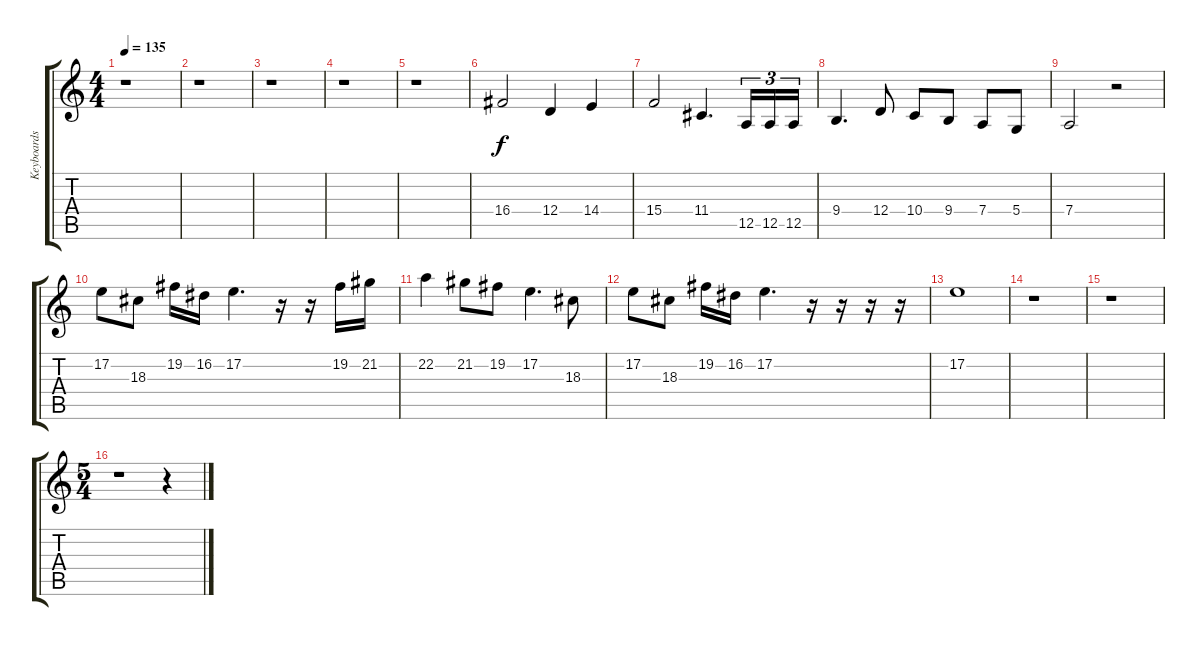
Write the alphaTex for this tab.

\track ("Keyboards" "Keyboards") {instrument brasssection}
\staff {score tabs}
\tuning (E4 B3 G3 D3 A2 E2) {hide}
\ts (4 4)
\tempo 135
\clef g2
\ks c
r.1{dy fff} |
r.1 |
r.1 |
r.1 |
r.1 |
16.4.2{dy f} 12.4.4 14.4.4 |
15.4.2 11.4.4{d} 12.5.16{tu (3 2)} 12.5.16{tu (3 2)} 12.5.16{tu (3 2)} |
9.4.4{d} 12.4.8 10.4.8 9.4.8 7.4.8 5.4.8 |
7.4.2 r.2 |
17.2.8 18.3.8 19.2.16 16.2.16 17.2.4{d} r.16 r.16 19.2.16 21.2.16 |
22.2.4 21.2.8 19.2.8 17.2.4{d} 18.3.8 |
17.2.8 18.3.8 19.2.16 16.2.16 17.2.4{d} r.16 r.16 r.16 r.16 |
17.2.1 |
r.1 |
r.1 |
\ts (5 4)
r.1 r.4
